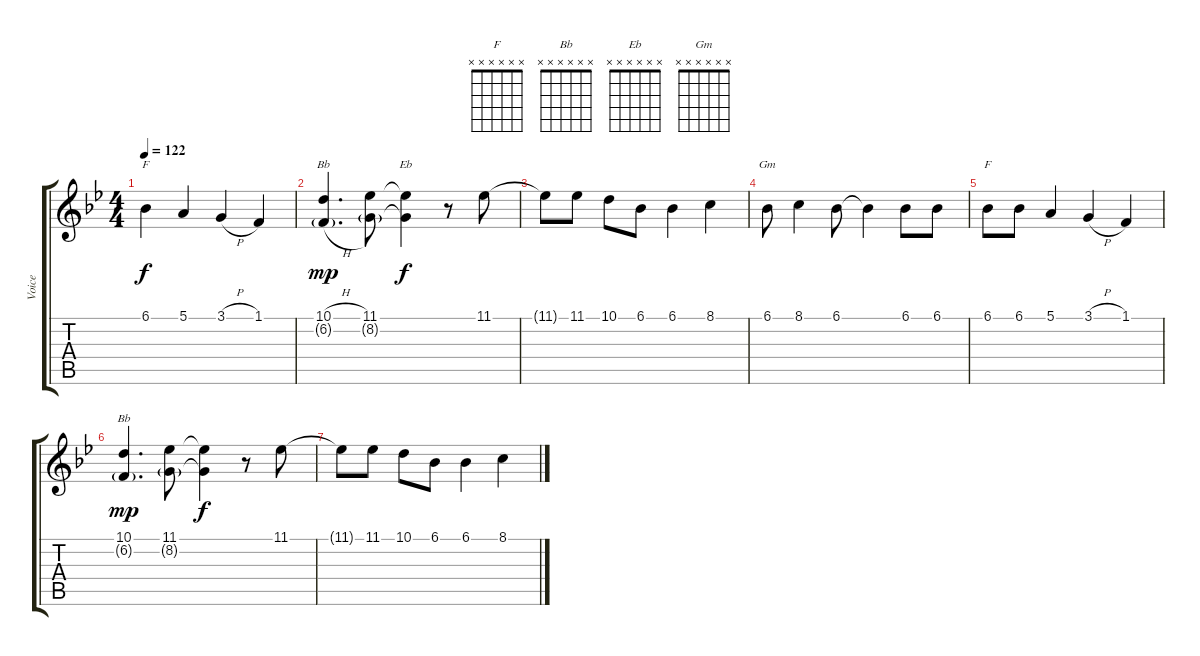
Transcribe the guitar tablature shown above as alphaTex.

\track ("Voice" "Voice") {instrument clarinet}
\staff {score tabs}
\tuning (E4 B3 G3 D3 A2 E2) {hide}
\chord ("F" 1 1 2 3 3 1) {barre 1}
\chord ("Bb" 1 3 3 3 1 x) {barre 1}
\chord ("Eb" x x x x x x)
\chord ("Gm" x x x x x x)
\chord ("F" x x x x x x)
\chord ("Bb" x x x x x x)
\ts (4 4)
\tempo 122
\clef g2
\ks gminor
6.1.4{ch "F" dy f} 5.1.4 3.1{h}.4 1.1.4 |
(10.1{h} 6.2{h g}).4{d ch "Bb" dy mp} (11.1 8.2{g}).8 (11.1{t} 8.2{t}).4{ch "Eb" dy f} r.8 11.1.8 |
11.1{t}.8 11.1.8 10.1.8 6.1.8 6.1.4 8.1.4 |
6.1.8{ch "Gm" volume 0} 8.1.4 6.1.8 6.1{t}.4 6.1.8 6.1.8 |
6.1.8{ch "F"} 6.1.8 5.1.4 3.1{h}.4 1.1.4 |
(10.1 6.2{g}).4{d ch "Bb" dy mp} (11.1 8.2{g}).8 (11.1{t} 8.2{t}).4{dy f} r.8 11.1.8 |
11.1{t}.8 11.1.8 10.1.8 6.1.8 6.1.4 8.1.4
